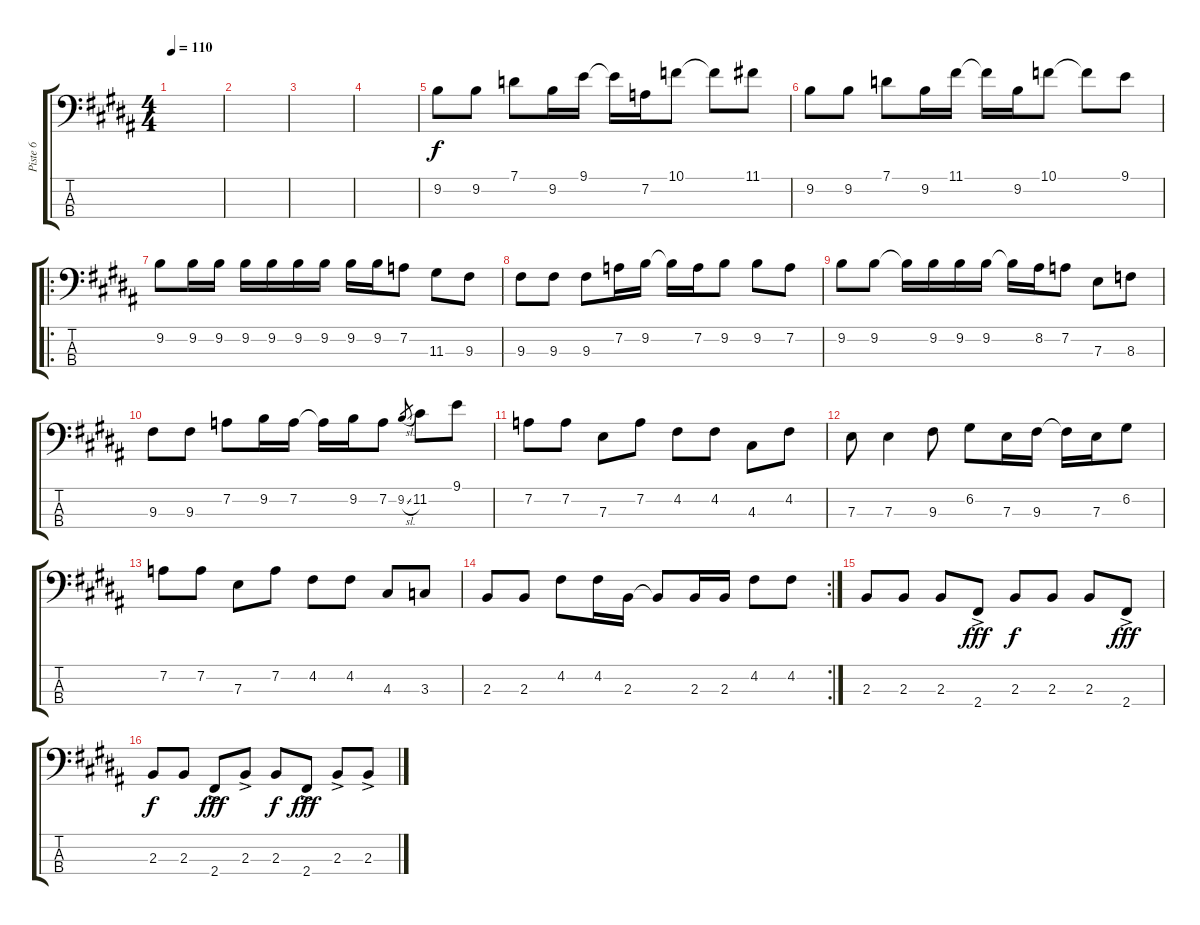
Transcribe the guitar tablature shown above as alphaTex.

\track ("Piste 6" "Piste 6") {instrument electricbasspick}
\staff {score tabs}
\tuning (G2 D2 A1 E1) {hide}
\ts (4 4)
\tempo 110
\clef f4
\ks b
|
|
|
|
9.2.8 9.2.8 7.1.8 9.2.16 9.1.16 9.1{t}.16 7.2.16 10.1.8 10.1{t}.8 11.1.8 |
9.2.8 9.2.8 7.1.8 9.2.16 11.1.16 11.1{t}.16 9.2.16 10.1.8 10.1{t}.8 9.1.8 |
\ro
9.2.8 9.2.16 9.2.16 9.2.16 9.2.16 9.2.16 9.2.16 9.2.16 9.2.16 7.2.8 11.3.8 9.3.8 |
9.3.8 9.3.8 9.3.8 7.2.16 9.2.16 9.2{t}.16 7.2.16 9.2.8 9.2.8 7.2.8 |
9.2.8 9.2.8 9.2{t}.16 9.2.16 9.2.16 9.2.16 9.2{t}.16 8.2.16 7.2.8 7.3.8 8.3.8 |
9.3.8 9.3.8 7.2.8 9.2.16 7.2.16 7.2{t}.16 9.2.16 7.2.8 9.2{sl}.8{gr} 11.2.8 9.1.8 |
7.2.8 7.2.8 7.3.8 7.2.8 4.2.8 4.2.8 4.3.8 4.2.8 |
7.3.8 7.3.4 9.3.8 6.2.8 7.3.16 9.3.16 9.3{t}.16 7.3.16 6.2.8 |
7.2.8 7.2.8 7.3.8 7.2.8 4.2.8 4.2.8 4.3.8 3.3.8 |
\rc 2
2.3.8 2.3.8 4.2.8 4.2.16 2.3.16 2.3{t}.8 2.3.16 2.3.16 4.2.8 4.2.8 |
2.3.8 2.3.8 2.3.8 2.4{ac}.8{dy fff} 2.3.8{dy f} 2.3.8 2.3.8 2.4{ac}.8{dy fff} |
2.3.8{dy f} 2.3.8 2.4{ac}.8{dy fff} 2.3{ac}.8 2.3.8{dy f} 2.4{ac}.8{dy fff} 2.3{ac}.8 2.3{ac}.8
